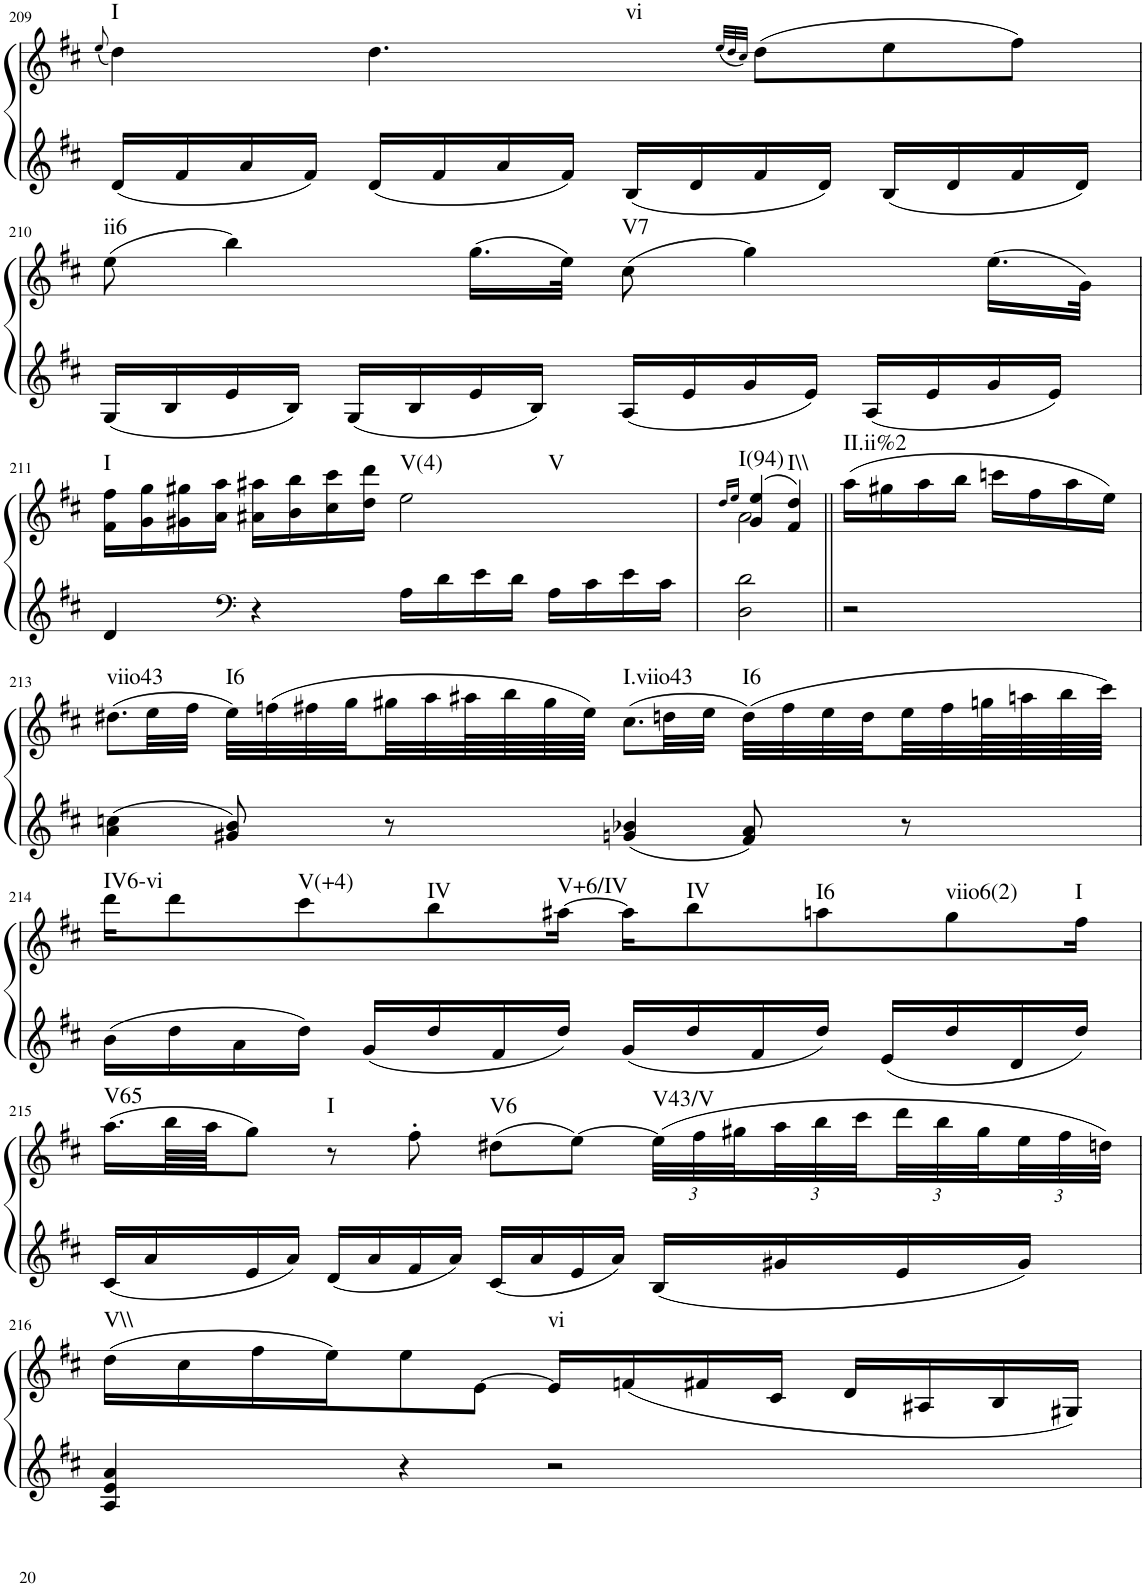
**kern	**kern	**harte
*part1	*part1	*part1
*staff2	*staff1	*
*I"unbenannt2	*	*
!!LO:PB:g=z
*clefF4	*clefG2	*
*k[f#c#]	*k[f#c#]	*
*M2/2	*M2/2	*
=209	=209	=209
.	(8qee/	.
!	!	!LO:H:kt=I
16d/LL	4dd\)	N
16f#/	.	.
16a/	.	.
16f#/JJ	.	.
!	!	!LO:H:kt=vi
16d/LL	4.dd\	N
16f#/	.	.
16a/	.	.
16f#/JJ	.	.
16B/LL	.	.
16d/	.	.
.	(32qee/LLL	.
.	32qdd/	.
.	32qcc#/JJJ)	.
16f#/	(8dd\L	.
16d/JJ	.	.
16B/LL	8ee\	.
16d/	.	.
16f#/	8ff#\J)	.
16d/JJ	.	.
!!LO:LB:g=z
=210	=210	=210
!	!	!LO:H:kt=ii6
16G/LL	(8ee\	N
16B/	.	.
16e/	4bb\)	.
16B/JJ	.	.
16G/LL	.	.
16B/	.	.
16e/	(16.gg\LL	.
16B/JJ	.	.
.	32ee\JJk)	.
!	!	!LO:H:kt=V7
16A/LL	(8cc#\	N
16e/	.	.
16g/	4gg\)	.
16e/JJ	.	.
16A/LL	.	.
16e/	.	.
16g/	(16.ee\LL	.
16e/JJ	.	.
.	32g\JJk)	.
!!LO:LB:g=z
=211	=211	=211
!	!	!LO:H:kt=I
4d/	16f#\ 16ff#\LL	N
.	16g\ 16gg\	.
.	16g#X\ 16gg#X\	.
.	16a\ 16aa\JJ	.
*clefF4	*	*
4r	16a#X\ 16aa#X\LL	.
.	16b\ 16bb\	.
.	16cc#\ 16ccc#\	.
.	16dd\ 16ddd\JJ	.
!	!	!LO:H:n=1:kt=V(4)
!	!	!LO:H:n=2:kt=V
16A\LL	2ee\	N N
16d\	.	.
16e\	.	.
16d\JJ	.	.
16A\LL	.	.
16c#\	.	.
16e\	.	.
16c#\JJ	.	.
=212	=212	=212
.	16qdd/LL	.
.	16qee/JJ	.
*	*^	*
!	!	!	!LO:H:kt=I(94)
2D\ 2d\	(4g/ 4ee/	2a\	N
!	!	!	!LO:H:kt=I\\
.	4f#/ 4dd/)	.	N
*	*v	*v	*
=212X25||	=212X25||	=212X25||
!	!	!LO:H:kt=II.ii%2
2r	(16aa\LL	N
.	16gg#X\	.
.	16aa\	.
.	16bb\JJ	.
.	16cccn\LL	.
.	16ff#\	.
.	16aa\	.
.	16ee\JJ)	.
!!LO:LB:g=z
=213	=213	=213
!	!	!LO:H:kt=viio43
4a\ 4ccn\	(8.dd#X\L	N
.	32ee\LL	.
.	32ff#\JJJ	.
!	!	!LO:H:kt=I6
8g#X/ 8b/	32ee\LLL)	N
.	(32ffn\	.
.	32ff#X\	.
.	32gg\	.
8r	32gg#X\	.
.	32aa\	.
.	64aa#X\L	.
.	64bb\	.
.	64gg#\	.
.	64ee\JJJJ)	.
!	!	!LO:H:kt=I.viio43
4gn/ 4b-X/	(8.cc#\L	N
.	32ddn\LL	.
.	32ee\JJJ	.
!	!	!LO:H:kt=I6
8f#/ 8a/	(32dd\LLL)	N
.	32ff#\	.
.	32ee\	.
.	32dd\	.
8r	32ee\	.
.	32ff#\	.
.	64ggn\L	.
.	64aan\	.
.	64bb\	.
.	64ccc#\JJJJ)	.
!!LO:LB:g=z
=214	=214	=214
!	!	!LO:H:kt=IV6-vi
16b\LL	16ddd\KL	N
16dd\	8ddd\	.
16a\	.	.
!	!	!LO:H:kt=V(+4)
16dd\JJ	8ccc#\	N
16g/LL	.	.
!	!	!LO:H:kt=IV
16dd/	8bb\	N
16f#/	.	.
!	!	!LO:H:kt=V+6/IV
16dd/JJ	[16aa#X\Jk	N
16g/LL	16aa#\KL]	.
!	!	!LO:H:kt=IV
16dd/	8bb\	N
16f#/	.	.
!	!	!LO:H:kt=I6
16dd/JJ	8aan\	N
16e/LL	.	.
!	!	!LO:H:kt=viio6(2)
16dd/	8gg\	N
16d/	.	.
!	!	!LO:H:kt=I
16dd/JJ	16ff#\Jk	N
!!LO:LB:g=z
=215	=215	=215
!	!	!LO:H:kt=V65
16c#/LL	(16.aa\LL	N
16a/	.	.
.	64bb\LL	.
.	64aa\JJJ	.
16e/	8gg\J)	.
16a/JJ	.	.
!	!	!LO:H:kt=I
16d/LL	8r	N
16a/	.	.
16f#/	8ff#'\	.
16a/JJ	.	.
!	!	!LO:H:kt=V6
16c#/LL	(8dd#X\L	N
16a/	.	.
16e/	[8ee\J)	.
16a/JJ	.	.
*	*Xbrackettup	*
!	!	!LO:H:kt=V43/V
16B/LL	(48ee\LLL]	N
.	48ff#\	.
.	48gg#X\	.
16g#X/	48aa\	.
.	48bb\	.
.	48ccc#\	.
16e/	48ddd\	.
.	48bb\	.
.	48gg#\	.
16g#/JJ	48ee\	.
.	48ff#\	.
.	48ddn\JJJ)	.
!!LO:LB:g=z
=216	=216	=216
!	!	!LO:H:kt=V\\
4A/ 4e/ 4a/	(16dd\LL	N
.	16cc#\	.
.	16ff#\	.
.	16ee\J)	.
4r	8ee\	.
.	[8e\J	.
!	!	!LO:H:kt=vi
2r	16e/LL]	N
.	(16fn/	.
.	16f#X/	.
.	16c#/JJ	.
.	16d/LL	.
.	16A#X/	.
.	16B/	.
.	16G#X/JJ)	.
=	=	=
*-	*-	*-
